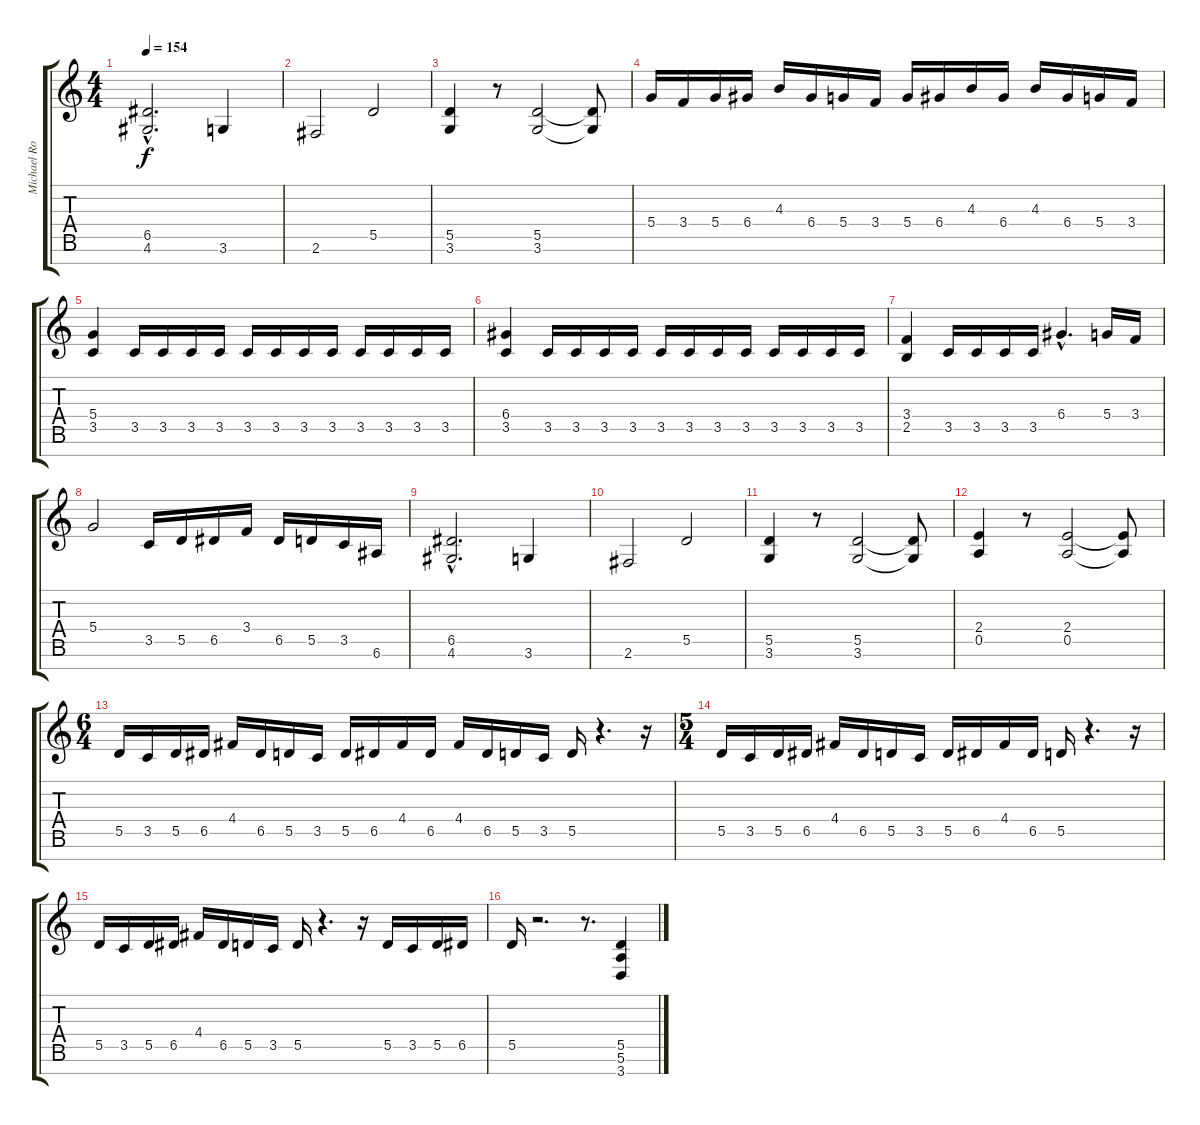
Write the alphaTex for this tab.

\track ("Michael Romeo" "Michael Ro") {instrument distortionguitar}
\staff {score tabs}
\tuning (E4 B3 G3 D3 A2 E2 B1) {hide}
\ts (4 4)
\tempo 154
\clef g2
\ks c
(6.5{hac} 4.6{hac}).2{d dy f} 3.6.4 |
2.6.2 5.5.2 |
(5.5 3.6).4 r.8 (5.5 3.6).2 (5.5{t} 3.6{t}).8 |
5.4.16 3.4.16 5.4.16 6.4.16 4.3.16 6.4.16 5.4.16 3.4.16 5.4.16 6.4.16 4.3.16 6.4.16 4.3.16 6.4.16 5.4.16 3.4.16 |
(5.4 3.5).4 3.5.16 3.5.16 3.5.16 3.5.16 3.5.16 3.5.16 3.5.16 3.5.16 3.5.16 3.5.16 3.5.16 3.5.16 |
(6.4 3.5).4 3.5.16 3.5.16 3.5.16 3.5.16 3.5.16 3.5.16 3.5.16 3.5.16 3.5.16 3.5.16 3.5.16 3.5.16 |
(3.4 2.5).4 3.5.16 3.5.16 3.5.16 3.5.16 6.4{hac}.4{d} 5.4.16 3.4.16 |
5.4.2 3.5.16 5.5.16 6.5.16 3.4.16 6.5.16 5.5.16 3.5.16 6.6.16 |
(6.5{hac} 4.6{hac}).2{d} 3.6.4 |
2.6.2 5.5.2 |
(5.5 3.6).4 r.8 (5.5 3.6).2 (5.5{t} 3.6{t}).8 |
(2.4 0.5).4 r.8 (2.4 0.5).2 (2.4{t} 0.5{t}).8 |
\ts (6 4)
5.5.16 3.5.16 5.5.16 6.5.16 4.4.16 6.5.16 5.5.16 3.5.16 5.5.16 6.5.16 4.4.16 6.5.16 4.4.16 6.5.16 5.5.16 3.5.16 5.5.16 r.4{d} r.16 |
\ts (5 4)
5.5.16 3.5.16 5.5.16 6.5.16 4.4.16 6.5.16 5.5.16 3.5.16 5.5.16 6.5.16 4.4.16 6.5.16 5.5.16 r.4{d} r.16 |
5.5.16 3.5.16 5.5.16 6.5.16 4.4.16 6.5.16 5.5.16 3.5.16 5.5.16 r.4{d} r.16 5.5.16 3.5.16 5.5.16 6.5.16 |
5.5.16 r.2{d} r.8{d} (5.5 5.6 3.7).4
